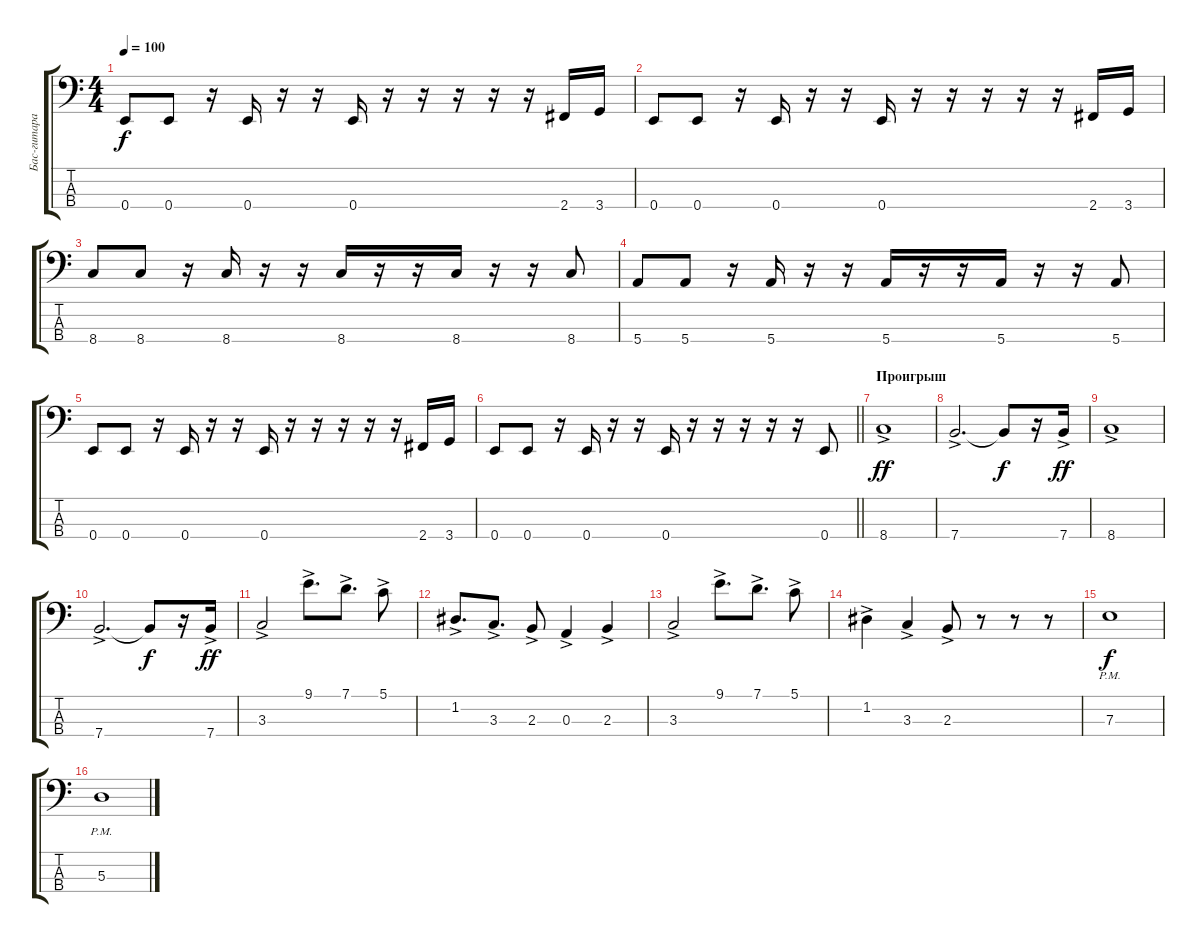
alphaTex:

\track ("Бас-гитара" "Бас-гитара") {instrument electricbassfinger}
\staff {score tabs}
\tuning (G2 D2 A1 E1) {hide}
\ts (4 4)
\tempo 100
\clef f4
\ks c
0.4.8{dy f} 0.4.8 r.16 0.4.16 r.16 r.16 0.4.16 r.16 r.16 r.16 r.16 r.16 2.4.16 3.4.16 |
0.4.8 0.4.8 r.16 0.4.16 r.16 r.16 0.4.16 r.16 r.16 r.16 r.16 r.16 2.4.16 3.4.16 |
8.4.8 8.4.8 r.16 8.4.16 r.16 r.16 8.4.16 r.16 r.16 8.4.16 r.16 r.16 8.4.8 |
5.4.8 5.4.8 r.16 5.4.16 r.16 r.16 5.4.16 r.16 r.16 5.4.16 r.16 r.16 5.4.8 |
0.4.8 0.4.8 r.16 0.4.16 r.16 r.16 0.4.16 r.16 r.16 r.16 r.16 r.16 2.4.16 3.4.16 |
\barLineRight lightlight
0.4.8 0.4.8 r.16 0.4.16 r.16 r.16 0.4.16 r.16 r.16 r.16 r.16 r.16 0.4.8 |
\section ("" "Проигрыш")
8.4{ac}.1{dy ff} |
7.4{ac}.2{d} 7.4{t}.8{dy f} r.16 7.4{ac}.16{dy ff} |
8.4{ac}.1 |
7.4{ac}.2{d} 7.4{t}.8{dy f} r.16 7.4{ac}.16{dy ff} |
3.3{ac}.2 9.1{ac}.8{d} 7.1{ac}.8{d} 5.1{ac}.8 |
1.2{ac}.8{d} 3.3{ac}.8{d} 2.3{ac}.8 0.3{ac}.4 2.3{ac}.4 |
3.3{ac}.2 9.1{ac}.8{d} 7.1{ac}.8{d} 5.1{ac}.8 |
1.2{ac}.4 3.3{ac}.4 2.3{ac}.8 r.8 r.8 r.8 |
7.3{pm}.1{dy f} |
5.3{pm}.1
